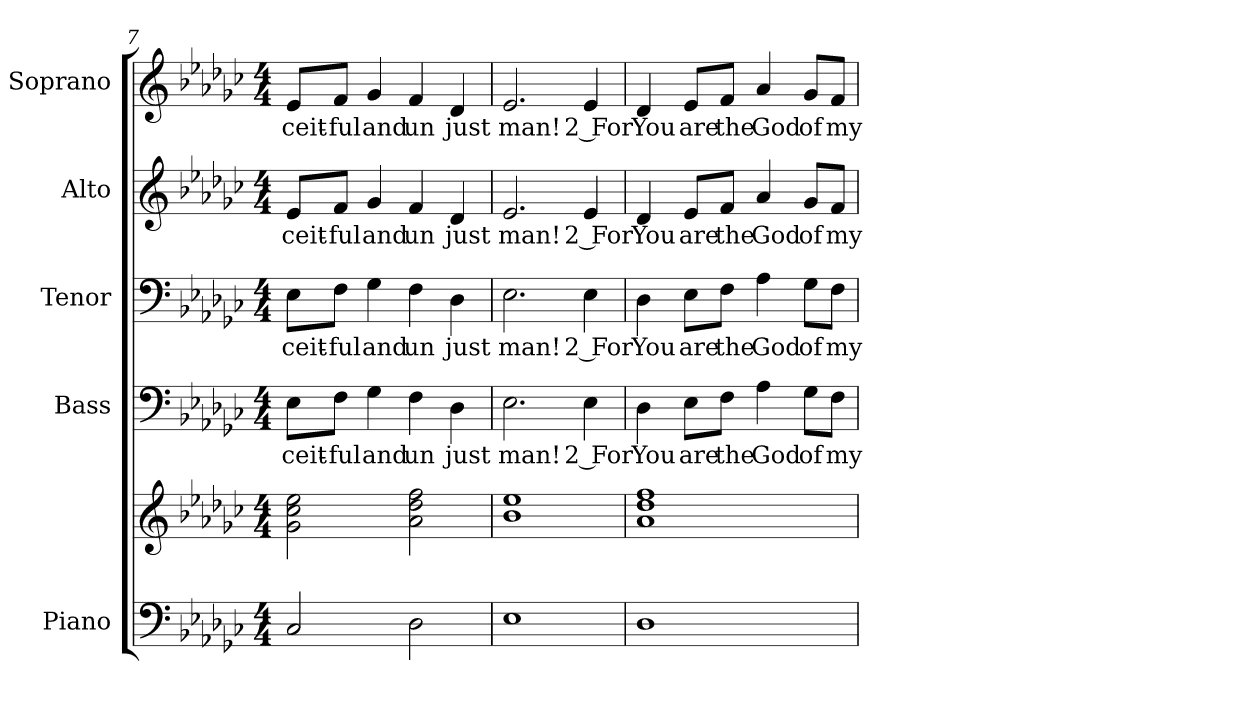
**kern	**kern	**kern	**text	**kern	**text	**kern	**text	**kern	**text
*part5	*part5	*part4	*part4	*part3	*part3	*part2	*part2	*part1	*part1
*staff6	*staff5	*staff4	*staff4	*staff3	*staff3	*staff2	*staff2	*staff1	*staff1
*I"Piano	*	*I"Bass	*	*I"Tenor	*	*I"Alto	*	*I"Soprano	*
*I'Pno.	*	*I'B.	*	*I'T.	*	*I'A.	*	*I'S.	*
!!LO:PB:g=z
*clefF4	*clefG2	*clefF4	*	*clefF4	*	*clefG2	*	*clefG2	*
*k[b-e-a-d-g-c-]	*k[b-e-a-d-g-c-]	*k[b-e-a-d-g-c-]	*	*k[b-e-a-d-g-c-]	*	*k[b-e-a-d-g-c-]	*	*k[b-e-a-d-g-c-]	*
*G-:	*G-:	*G-:	*	*G-:	*	*G-:	*	*G-:	*
*M4/4	*M4/4	*M4/4	*	*M4/4	*	*M4/4	*	*M4/4	*
=7	=7	=7	=7	=7	=7	=7	=7	=7	=7
!	!	!	!LO:LY:b:color=#000000	!	!	!	!	!	!
!	!	!	!	!	!LO:LY:b:color=#000000	!	!	!	!
!	!	!	!	!	!	!	!LO:LY:b:color=#000000	!	!
!	!	!	!	!	!	!	!	!	!LO:LY:b:color=#000000
2C-i/	2g-i\ 2cc-i 2ee-i	8E-i\L	-ceit-	8E-i\L	-ceit-	8e-i/L	-ceit-	8e-i/L	-ceit-
!	!	!	!LO:LY:b:color=#000000	!	!	!	!	!	!
!	!	!	!	!	!LO:LY:b:color=#000000	!	!	!	!
!	!	!	!	!	!	!	!LO:LY:b:color=#000000	!	!
!	!	!	!	!	!	!	!	!	!LO:LY:b:color=#000000
.	.	8Fi\J	-ful	8Fi\J	-ful	8fi/J	-ful	8fi/J	-ful
!	!	!	!LO:LY:b:color=#000000	!	!	!	!	!	!
!	!	!	!	!	!LO:LY:b:color=#000000	!	!	!	!
!	!	!	!	!	!	!	!LO:LY:b:color=#000000	!	!
!	!	!	!	!	!	!	!	!	!LO:LY:b:color=#000000
.	.	4G-i\	and	4G-i\	and	4g-i/	and	4g-i/	and
!	!	!	!LO:LY:b:color=#000000	!	!	!	!	!	!
!	!	!	!	!	!LO:LY:b:color=#000000	!	!	!	!
!	!	!	!	!	!	!	!LO:LY:b:color=#000000	!	!
!	!	!	!	!	!	!	!	!	!LO:LY:b:color=#000000
2D-i\	2a-i\ 2dd-i 2ffi	4Fi\	un	4Fi\	un	4fi/	un	4fi/	un
!	!	!	!LO:LY:b:color=#000000	!	!	!	!	!	!
!	!	!	!	!	!LO:LY:b:color=#000000	!	!	!	!
!	!	!	!	!	!	!	!LO:LY:b:color=#000000	!	!
!	!	!	!	!	!	!	!	!	!LO:LY:b:color=#000000
.	.	4D-i\	just	4D-i\	just	4d-i/	just	4d-i/	just
=8	=8	=8	=8	=8	=8	=8	=8	=8	=8
!	!	!	!LO:LY:b:color=#000000	!	!	!	!	!	!
!	!	!	!	!	!LO:LY:b:color=#000000	!	!	!	!
!	!	!	!	!	!	!	!LO:LY:b:color=#000000	!	!
!	!	!	!	!	!	!	!	!	!LO:LY:b:color=#000000
1E-i	1b-i 1ee-i	2.E-i\	man!	2.E-i\	man!	2.e-i/	man!	2.e-i/	man!
!	!	!	!LO:LY:b:color=#000000	!	!	!	!	!	!
!	!	!	!	!	!LO:LY:b:color=#000000	!	!	!	!
!	!	!	!	!	!	!	!LO:LY:b:color=#000000	!	!
!	!	!	!	!	!	!	!	!	!LO:LY:b:color=#000000
.	.	4E-i\	2 For	4E-i\	2 For	4e-i/	2 For	4e-i/	2 For
=9	=9	=9	=9	=9	=9	=9	=9	=9	=9
!	!	!	!LO:LY:b:color=#000000	!	!	!	!	!	!
!	!	!	!	!	!LO:LY:b:color=#000000	!	!	!	!
!	!	!	!	!	!	!	!LO:LY:b:color=#000000	!	!
!	!	!	!	!	!	!	!	!	!LO:LY:b:color=#000000
1D-i	1a-i 1dd-i 1ffi	4D-i\	You	4D-i\	You	4d-i/	You	4d-i/	You
!	!	!	!LO:LY:b:color=#000000	!	!	!	!	!	!
!	!	!	!	!	!LO:LY:b:color=#000000	!	!	!	!
!	!	!	!	!	!	!	!LO:LY:b:color=#000000	!	!
!	!	!	!	!	!	!	!	!	!LO:LY:b:color=#000000
.	.	8E-i\L	are	8E-i\L	are	8e-i/L	are	8e-i/L	are
!	!	!	!LO:LY:b:color=#000000	!	!	!	!	!	!
!	!	!	!	!	!LO:LY:b:color=#000000	!	!	!	!
!	!	!	!	!	!	!	!LO:LY:b:color=#000000	!	!
!	!	!	!	!	!	!	!	!	!LO:LY:b:color=#000000
.	.	8Fi\J	the	8Fi\J	the	8fi/J	the	8fi/J	the
!	!	!	!LO:LY:b:color=#000000	!	!	!	!	!	!
!	!	!	!	!	!LO:LY:b:color=#000000	!	!	!	!
!	!	!	!	!	!	!	!LO:LY:b:color=#000000	!	!
!	!	!	!	!	!	!	!	!	!LO:LY:b:color=#000000
.	.	4A-i\	God	4A-i\	God	4a-i/	God	4a-i/	God
!	!	!	!LO:LY:b:color=#000000	!	!	!	!	!	!
!	!	!	!	!	!LO:LY:b:color=#000000	!	!	!	!
!	!	!	!	!	!	!	!LO:LY:b:color=#000000	!	!
!	!	!	!	!	!	!	!	!	!LO:LY:b:color=#000000
.	.	8G-i\L	of	8G-i\L	of	8g-i/L	of	8g-i/L	of
!	!	!	!LO:LY:b:color=#000000	!	!	!	!	!	!
!	!	!	!	!	!LO:LY:b:color=#000000	!	!	!	!
!	!	!	!	!	!	!	!LO:LY:b:color=#000000	!	!
!	!	!	!	!	!	!	!	!	!LO:LY:b:color=#000000
.	.	8Fi\J	my	8Fi\J	my	8fi/J	my	8fi/J	my
=	=	=	=	=	=	=	=	=	=
*-	*-	*-	*-	*-	*-	*-	*-	*-	*-
